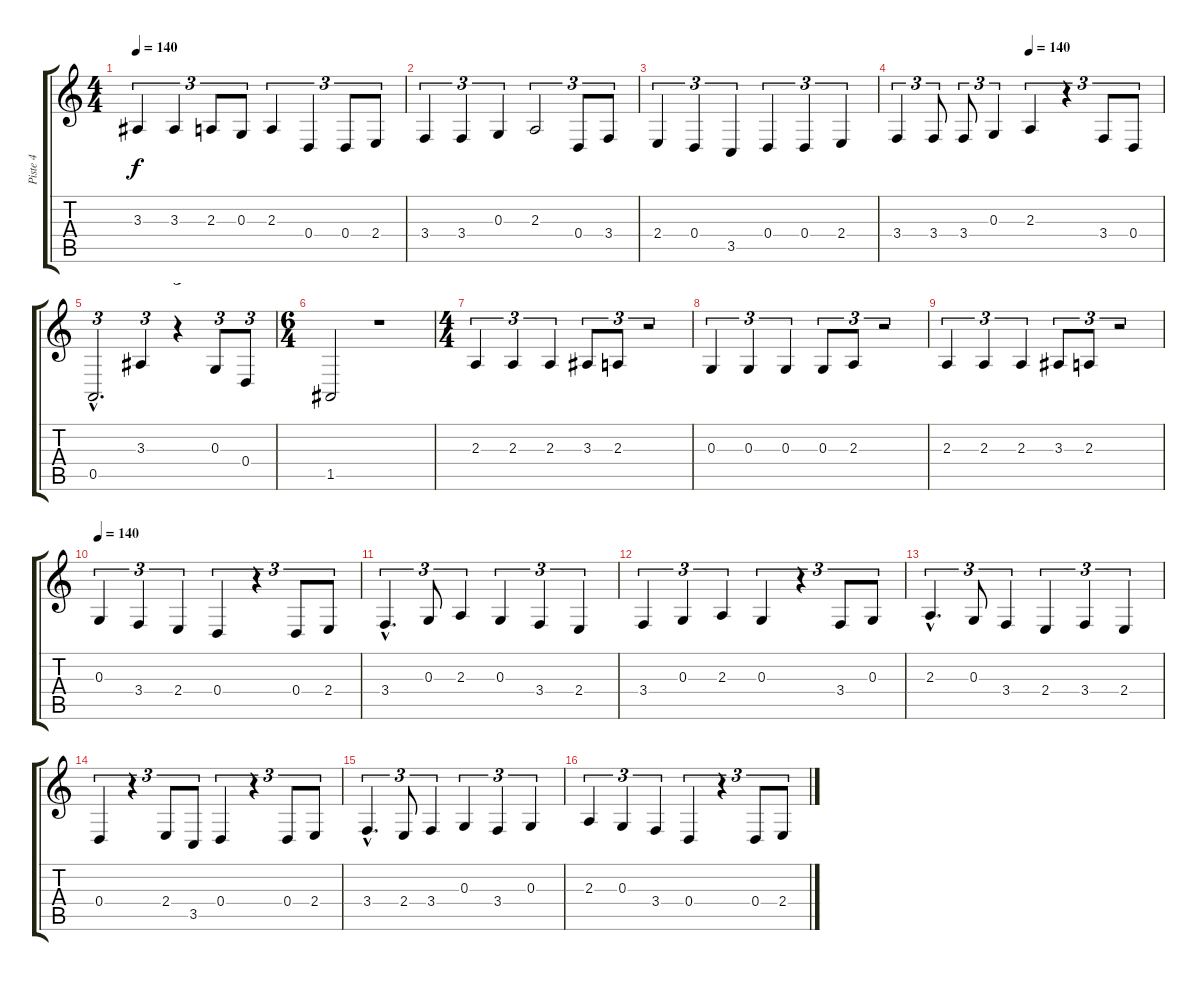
\track ("Piste 4" "Piste 4") {instrument trumpet}
\staff {score tabs}
\tuning (E4 B3 G3 D3 A2 E2) {hide}
\ts (4 4)
\tempo 140
\clef g2
\ks c
3.3.4{tu (3 2) dy f} 3.3.4{tu (3 2)} 2.3.8{tu (3 2)} 0.3.8{tu (3 2)} 2.3.4{tu (3 2)} 0.4.4{tu (3 2)} 0.4.8{tu (3 2)} 2.4.8{tu (3 2)} |
3.4.4{tu (3 2)} 3.4.4{tu (3 2)} 0.3.4{tu (3 2)} 2.3.2{tu (3 2)} 0.4.8{tu (3 2)} 3.4.8{tu (3 2)} |
2.4.4{tu (3 2)} 0.4.4{tu (3 2)} 3.5.4{tu (3 2)} 0.4.4{tu (3 2)} 0.4.4{tu (3 2)} 2.4.4{tu (3 2)} |
\tempo (140 0.5)
3.4.4{tu (3 2)} 3.4.8{tu (3 2)} 3.4.8{tu (3 2)} 0.3.4{tu (3 2)} 2.3.4{tu (3 2)} r.4{tu (3 2)} 3.4.8{tu (3 2)} 0.4.8{tu (3 2)} |
0.5{hac}.2{d tu (3 2)} 3.3.4{tu (3 2)} r.4{tu (3 2)} 0.3.8{tu (3 2)} 0.4.8{tu (3 2)} |
\ts (6 4)
1.5.2 r.1 |
\ts (4 4)
2.3.4{tu (3 2)} 2.3.4{tu (3 2)} 2.3.4{tu (3 2)} 3.3.8{tu (3 2)} 2.3.8{tu (3 2)} r.2{tu (3 2)} |
0.3.4{tu (3 2)} 0.3.4{tu (3 2)} 0.3.4{tu (3 2)} 0.3.8{tu (3 2)} 2.3.8{tu (3 2)} r.2{tu (3 2)} |
2.3.4{tu (3 2)} 2.3.4{tu (3 2)} 2.3.4{tu (3 2)} 3.3.8{tu (3 2)} 2.3.8{tu (3 2)} r.2{tu (3 2)} |
\tempo 140
0.3.4{tu (3 2)} 3.4.4{tu (3 2)} 2.4.4{tu (3 2)} 0.4.4{tu (3 2)} r.4{tu (3 2)} 0.4.8{tu (3 2)} 2.4.8{tu (3 2)} |
3.4{hac}.4{d tu (3 2)} 0.3.8{tu (3 2)} 2.3.4{tu (3 2)} 0.3.4{tu (3 2)} 3.4.4{tu (3 2)} 2.4.4{tu (3 2)} |
3.4.4{tu (3 2)} 0.3.4{tu (3 2)} 2.3.4{tu (3 2)} 0.3.4{tu (3 2)} r.4{tu (3 2)} 3.4.8{tu (3 2)} 0.3.8{tu (3 2)} |
2.3{hac}.4{d tu (3 2)} 0.3.8{tu (3 2)} 3.4.4{tu (3 2)} 2.4.4{tu (3 2)} 3.4.4{tu (3 2)} 2.4.4{tu (3 2)} |
0.4.4{tu (3 2)} r.4{tu (3 2)} 2.4.8{tu (3 2)} 3.5.8{tu (3 2)} 0.4.4{tu (3 2)} r.4{tu (3 2)} 0.4.8{tu (3 2)} 2.4.8{tu (3 2)} |
3.4{hac}.4{d tu (3 2)} 2.4.8{tu (3 2)} 3.4.4{tu (3 2)} 0.3.4{tu (3 2)} 3.4.4{tu (3 2)} 0.3.4{tu (3 2)} |
2.3.4{tu (3 2)} 0.3.4{tu (3 2)} 3.4.4{tu (3 2)} 0.4.4{tu (3 2)} r.4{tu (3 2)} 0.4.8{tu (3 2)} 2.4.8{tu (3 2)}
